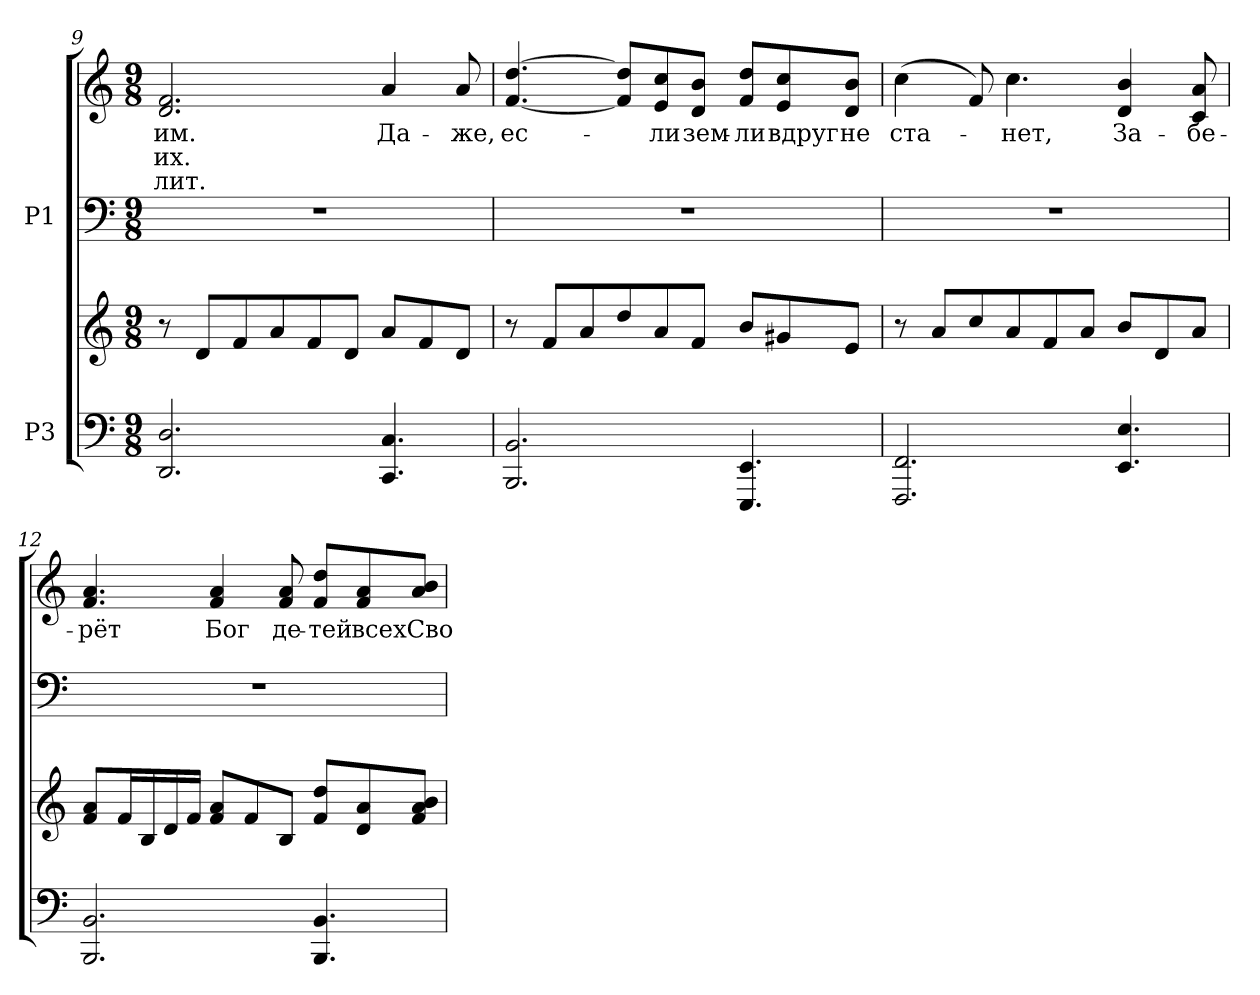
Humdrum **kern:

**kern	**kern	**kern	**kern	**text	**text	**text
*part2	*part2	*part1	*part1	*part1	*part1	*part1
*staff4	*staff3	*staff2	*staff1	*staff1	*staff1	*staff1
*I"P3	*	*I"P1	*	*	*	*
*clefF4	*clefG2	*clefF4	*clefG2	*	*	*
*k[]	*k[]	*k[]	*k[]	*	*	*
*C:	*C:	*C:	*C:	*	*	*
*M9/8	*M9/8	*M9/8	*M9/8	*	*	*
=9	=9	=9	=9	=9	=9	=9
!	!	!LO:N:vis=1	!	!	!	!
!	!	!	!	!LO:LY:b:color=#000000	!LO:LY:b:color=#000000	!LO:LY:b:color=#000000
2.DDi/ 2.Di	8r	8%9r	2.di/ 2.fi	-им.	-их.	-лит.
.	8di/L	.	.	.	.	.
.	8fi/	.	.	.	.	.
.	8ai/	.	.	.	.	.
.	8fi/	.	.	.	.	.
.	8di/J	.	.	.	.	.
!	!	!	!	!LO:LY:b:color=#000000	!	!
4.CCi/ 4.Ci	8ai/L	.	4ai/	Да-	.	.
.	8fi/	.	.	.	.	.
!	!	!	!	!LO:LY:b:color=#000000	!	!
.	8di/J	.	8ai/	-же,	.	.
=10	=10	=10	=10	=10	=10	=10
!	!	!LO:N:vis=1	!	!	!	!
!	!	!	!	!LO:LY:b:color=#000000	!	!
2.BBBi/ 2.BBi	8r	8%9r	[<4.fi/ [>4.ddi	ес-	.	.
.	8fi/L	.	.	.	.	.
.	8ai/	.	.	.	.	.
.	8ddi/	.	8fi]/ 8ddi]/L	.	.	.
!	!	!	!	!LO:LY:b:color=#000000	!	!
.	8ai/	.	8ei/ 8cci/	-ли	.	.
!	!	!	!	!LO:LY:b:color=#000000	!	!
.	8fi/J	.	8di/ 8bi/J	зем-	.	.
!	!	!	!	!LO:LY:b:color=#000000	!	!
4.EEEi/ 4.EEi	8bi/L	.	8fi/ 8ddi/L	-ли	.	.
!	!	!	!	!LO:LY:b:color=#000000	!	!
.	8g#Xi/	.	8ei/ 8cci/	вдруг	.	.
!	!	!	!	!LO:LY:b:color=#000000	!	!
.	8ei/J	.	8di/ 8bi/J	не	.	.
!!LO:PB:g=z
=11	=11	=11	=11	=11	=11	=11
!	!	!LO:N:vis=1	!	!	!	!
!	!	!	!	!LO:LY:b:color=#000000	!	!
2.FFFi/ 2.FFi	8r	8%9r	(4cci\	ста-	.	.
.	8ai/L	.	.	.	.	.
.	8cci/	.	8fi/)	.	.	.
!	!	!	!	!LO:LY:b:color=#000000	!	!
.	8ai/	.	4.cci\	-нет,	.	.
.	8fi/	.	.	.	.	.
.	8ai/J	.	.	.	.	.
!	!	!	!	!LO:LY:b:color=#000000	!	!
4.EEi/ 4.Ei	8bi/L	.	4di/ 4bi	За-	.	.
.	8di/	.	.	.	.	.
!	!	!	!	!LO:LY:b:color=#000000	!	!
.	8ai/J	.	8ci/ 8ai	-бе-	.	.
=12	=12	=12	=12	=12	=12	=12
!	!	!LO:N:vis=1	!	!	!	!
!	!	!	!	!LO:LY:b:color=#000000	!	!
2.BBBi/ 2.BBi	8fi/ 8aiL	8%9r	4.fi/ 4.ai	-рёт	.	.
.	16fi/L	.	.	.	.	.
.	16Bi/	.	.	.	.	.
.	16di/	.	.	.	.	.
.	16fi/JJ	.	.	.	.	.
!	!	!	!	!LO:LY:b:color=#000000	!	!
.	8fi/ 8aiL	.	4fi/ 4ai	Бог	.	.
.	8fi/	.	.	.	.	.
!	!	!	!	!LO:LY:b:color=#000000	!	!
.	8Bi/J	.	8fi/ 8ai	де-	.	.
!	!	!	!	!LO:LY:b:color=#000000	!	!
4.BBBi/ 4.BBi	8fi/ 8ddiL	.	8fi/ 8ddi/L	-тей	.	.
!	!	!	!	!LO:LY:b:color=#000000	!	!
.	8di/ 8ai	.	8fi/ 8ai/	всех	.	.
!	!	!	!	!LO:LY:b:color=#000000	!	!
.	8fi/ 8ai 8biJ	.	8ai/ 8bi/J	Сво-	.	.
=	=	=	=	=	=	=
*-	*-	*-	*-	*-	*-	*-
